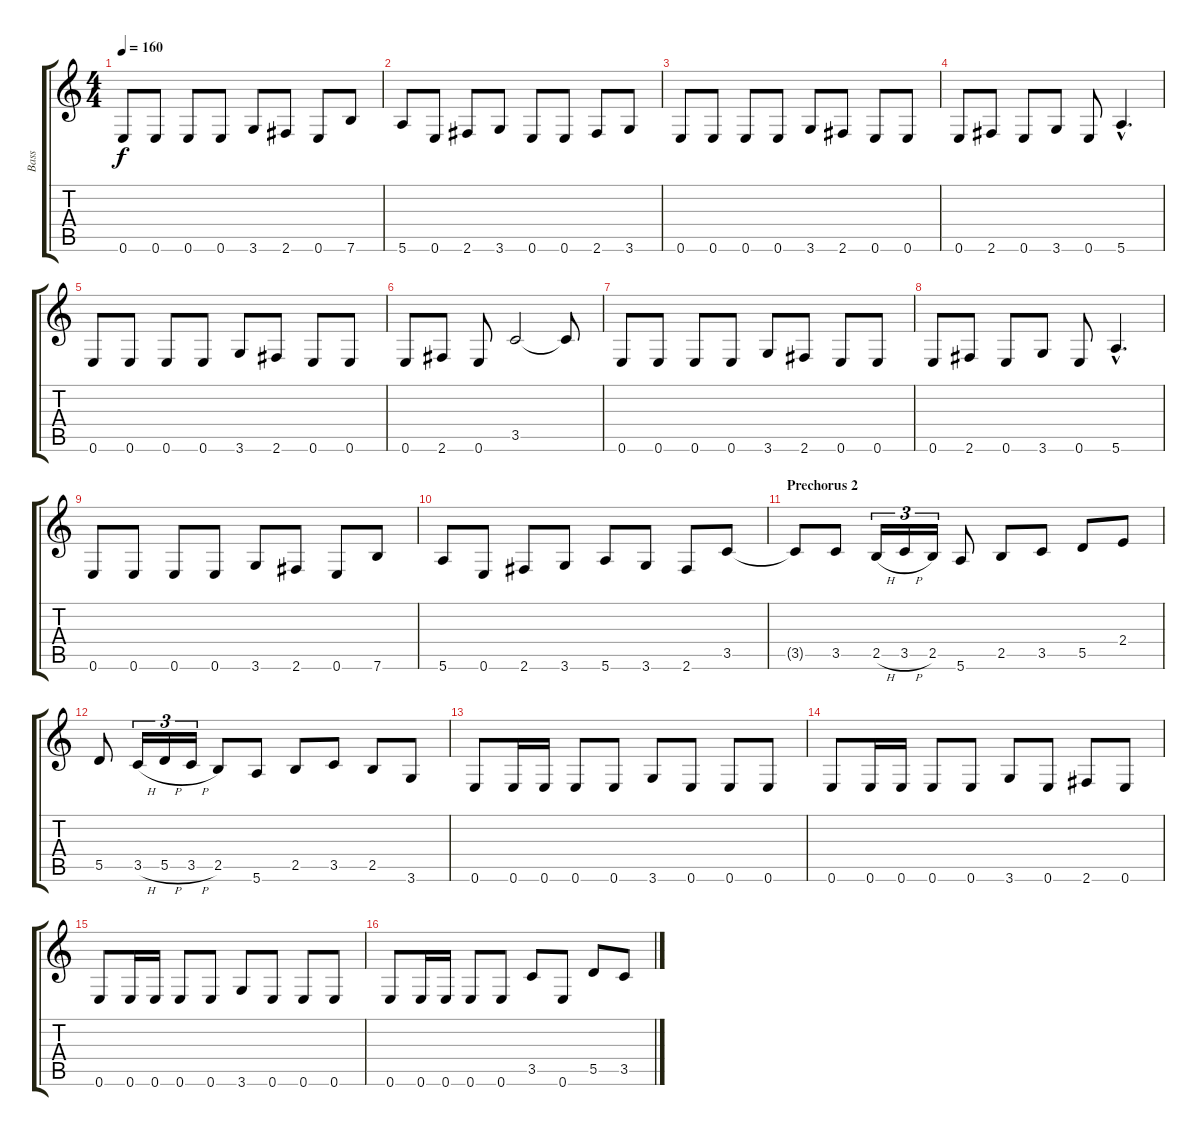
\track ("Bass" "Bass") {instrument electricbassfinger}
\staff {score tabs}
\tuning (E4 B3 G3 D3 A2 E2) {hide}
\ts (4 4)
\tempo 160
\clef g2
\ks c
0.6.8{dy f} 0.6.8 0.6.8 0.6.8 3.6.8 2.6.8 0.6.8 7.6.8 |
5.6.8 0.6.8 2.6.8 3.6.8 0.6.8 0.6.8 2.6.8 3.6.8 |
0.6.8 0.6.8 0.6.8 0.6.8 3.6.8 2.6.8 0.6.8 0.6.8 |
0.6.8 2.6.8 0.6.8 3.6.8 0.6.8 5.6{hac}.4{d} |
0.6.8 0.6.8 0.6.8 0.6.8 3.6.8 2.6.8 0.6.8 0.6.8 |
0.6.8 2.6.8 0.6.8 3.5.2 3.5{t}.8 |
0.6.8 0.6.8 0.6.8 0.6.8 3.6.8 2.6.8 0.6.8 0.6.8 |
0.6.8 2.6.8 0.6.8 3.6.8 0.6.8 5.6{hac}.4{d} |
0.6.8 0.6.8 0.6.8 0.6.8 3.6.8 2.6.8 0.6.8 7.6.8 |
5.6.8 0.6.8 2.6.8 3.6.8 5.6.8 3.6.8 2.6.8 3.5.8 |
\section ("" "Prechorus 2")
3.5{t}.8 3.5.8 2.5{h}.16{tu (3 2)} 3.5{h}.16{tu (3 2)} 2.5.16{tu (3 2)} 5.6.8 2.5.8 3.5.8 5.5.8 2.4.8 |
5.5.8 3.5{h}.16{tu (3 2)} 5.5{h}.16{tu (3 2)} 3.5{h}.16{tu (3 2)} 2.5.8 5.6.8 2.5.8 3.5.8 2.5.8 3.6.8 |
0.6.8 0.6.16 0.6.16 0.6.8 0.6.8 3.6.8 0.6.8 0.6.8 0.6.8 |
0.6.8 0.6.16 0.6.16 0.6.8 0.6.8 3.6.8 0.6.8 2.6.8 0.6.8 |
0.6.8 0.6.16 0.6.16 0.6.8 0.6.8 3.6.8 0.6.8 0.6.8 0.6.8 |
0.6.8 0.6.16 0.6.16 0.6.8 0.6.8 3.5.8 0.6.8 5.5.8 3.5.8
